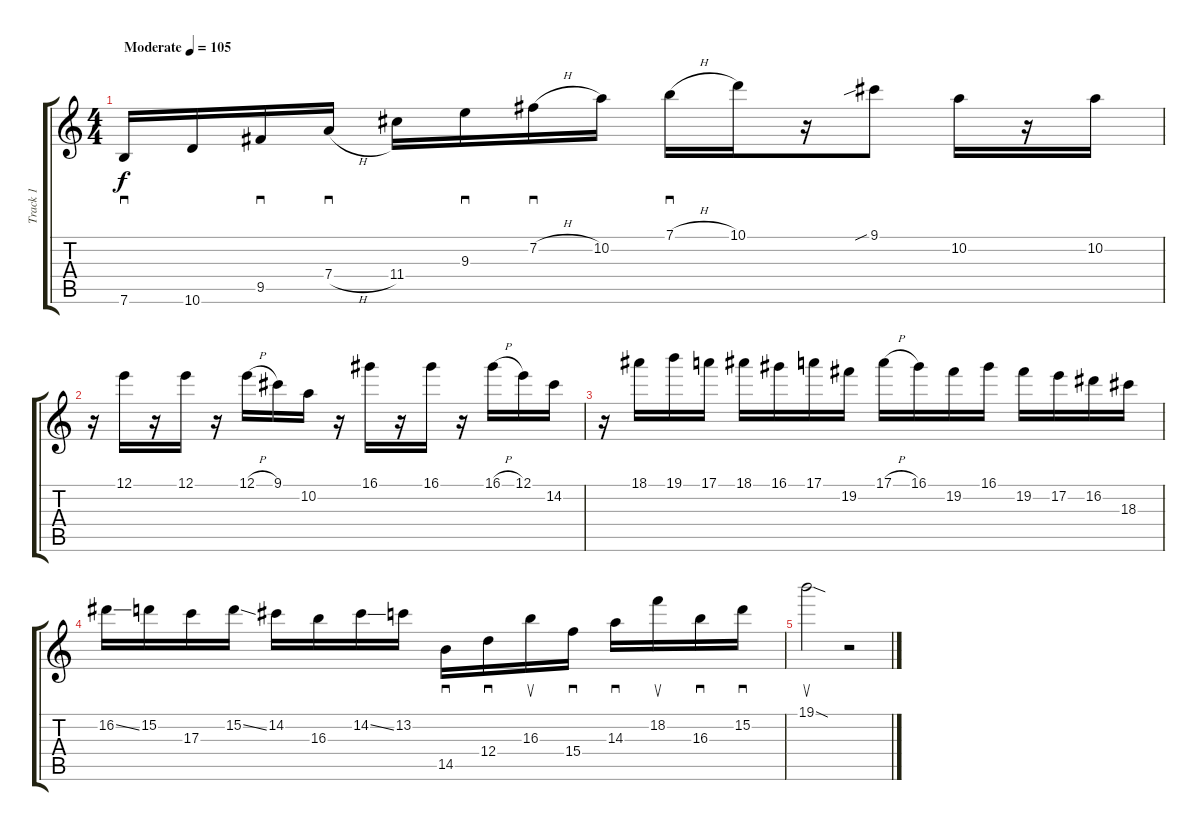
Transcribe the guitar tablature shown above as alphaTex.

\track ("Track 1" "Track 1") {instrument acousticguitarsteel}
\staff {score tabs}
\tuning (E4 B3 G3 D3 A2 E2) {hide}
\ts (4 4)
\tempo (105 "Moderate")
\clef g2
\ks c
7.6.16{sd dy f instrument acousticguitarsteel} 10.6.16 9.5.16{sd} 7.4{h}.16{sd} 11.4.16 9.3.16{sd} 7.2{h}.16{sd} 10.2.16 7.1{h}.16{sd} 10.1.16 r.16 9.1{sib}.8 10.2.16 r.16 10.2.16 |
r.16 12.1.16 r.16 12.1.16 r.16 12.1{h}.16 9.1.16 10.2.16 r.16 16.1.16 r.16 16.1.16 r.16 16.1{h}.16 12.1.16 14.2.16 |
r.16 18.1.16 19.1.16 17.1.16 18.1.16 16.1.16 17.1.16 19.2.16 17.1{h}.16 16.1.16 19.2.16 16.1.16 19.2.16 17.2.16 16.2.16 18.3.16 |
16.2{ss}.16 15.2.16 17.3.16 15.2{ss}.16 14.2.16 16.3.16 14.2{ss}.16 13.2.16 14.5.16{sd} 12.4.16{sd} 16.3.16{su} 15.4.16{sd} 14.3.16{sd} 18.2.16{su} 16.3.16{sd} 15.2.16{sd} |
19.1{sod}.2{su} r.2
